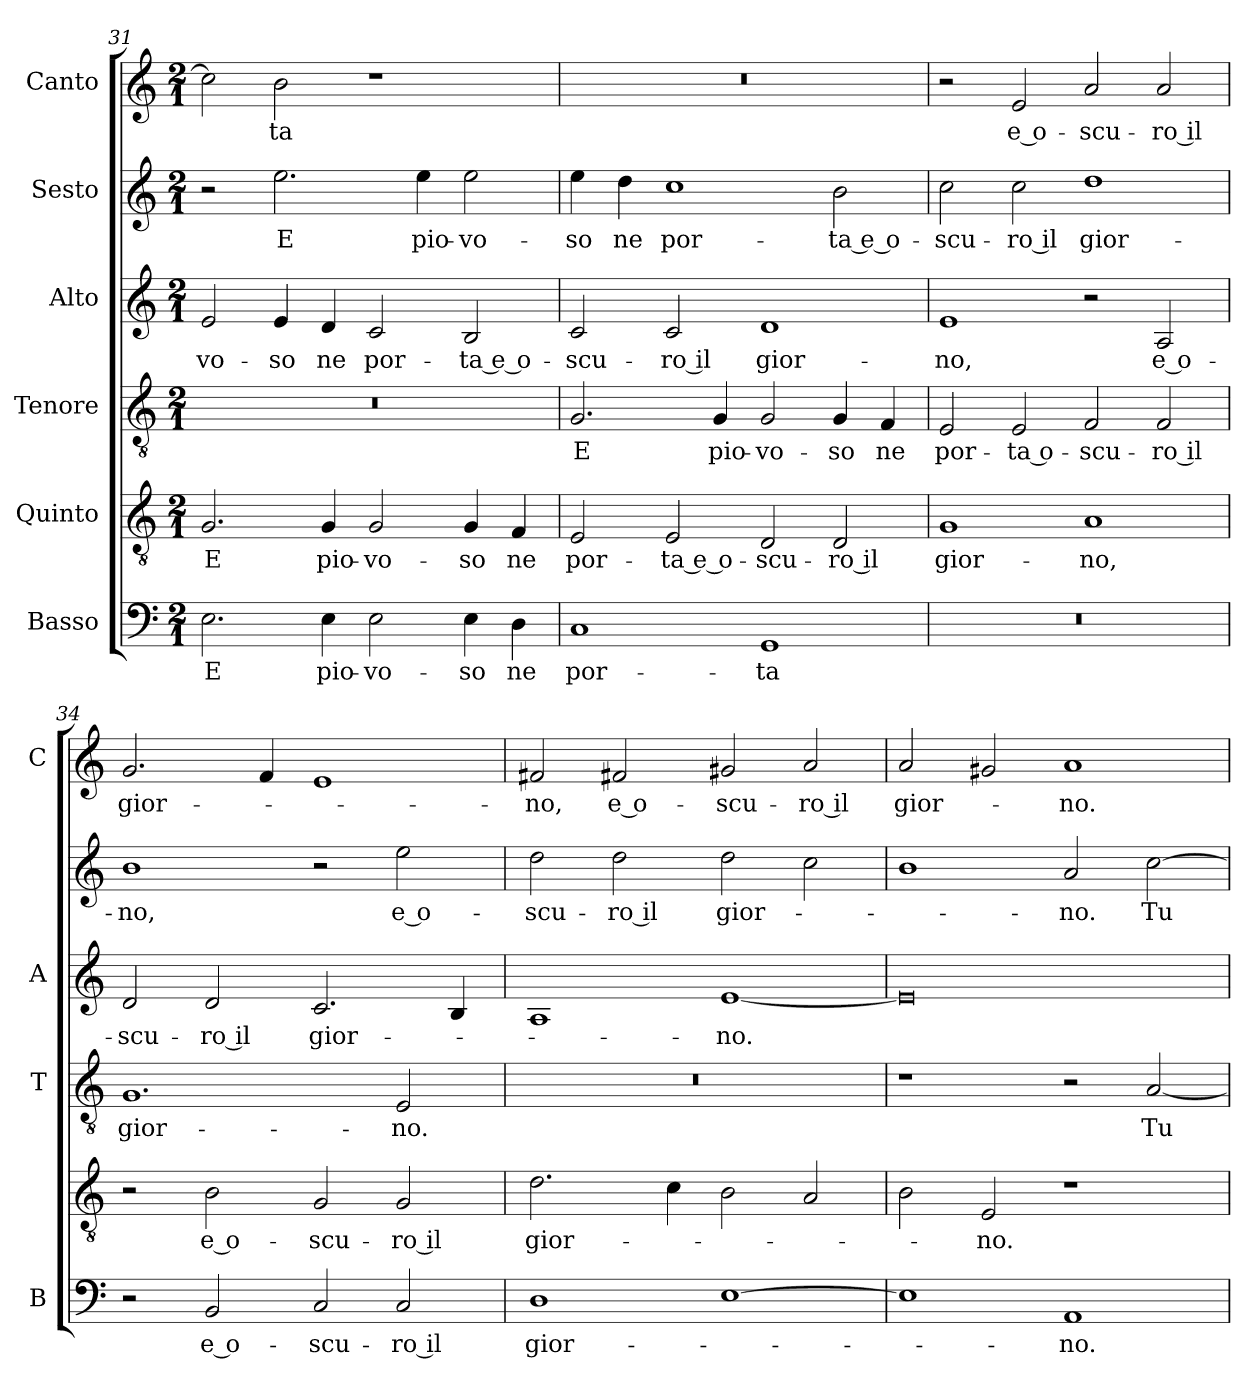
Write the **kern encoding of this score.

**kern	**text	**kern	**text	**kern	**text	**kern	**text	**kern	**text	**kern	**text
*part6	*part6	*part5	*part5	*part4	*part4	*part3	*part3	*part2	*part2	*part1	*part1
*staff6	*staff6	*staff5	*staff5	*staff4	*staff4	*staff3	*staff3	*staff2	*staff2	*staff1	*staff1
*I"Basso	*	*I"Quinto	*	*I"Tenore	*	*I"Alto	*	*I"Sesto	*	*I"Canto	*
*I'B	*	*	*	*I'T	*	*I'A	*	*	*	*I'C	*
*clefF4	*	*clefGv2	*	*clefGv2	*	*clefG2	*	*clefG2	*	*clefG2	*
*k[]	*	*k[]	*	*k[]	*	*k[]	*	*k[]	*	*k[]	*
*C:	*	*C:	*	*C:	*	*C:	*	*C:	*	*C:	*
*M2/1	*	*M2/1	*	*M2/1	*	*M2/1	*	*M2/1	*	*M2/1	*
=31	=31	=31	=31	=31	=31	=31	=31	=31	=31	=31	=31
2.E	E	2.G	E	0r	.	2e	-vo-	2r	.	2cc]	.
.	.	.	.	.	.	4e	-so	2.ee	E	2b	ta
4E	pio-	4G	pio-	.	.	4d	ne	.	.	.	.
2E	-vo-	2G	-vo-	.	.	2c	por-	.	.	1r	.
.	.	.	.	.	.	.	.	4ee	pio-	.	.
4E	-so	4G	-so	.	.	2B	-ta e o-	2ee	-vo-	.	.
4D	ne	4F	ne	.	.	.	.	.	.	.	.
=32	=32	=32	=32	=32	=32	=32	=32	=32	=32	=32	=32
1C	por-	2E	por-	2.G	E	2c	-scu-	4ee	-so	0r	.
.	.	.	.	.	.	.	.	4dd	ne	.	.
.	.	2E	-ta e o-	.	.	2c	-ro il	1cc	por-	.	.
.	.	.	.	4G	pio-	.	.	.	.	.	.
1GG	-ta	2D	-scu-	2G	-vo-	1d	gior-	.	.	.	.
.	.	2D	-ro il	4G	-so	.	.	2b	-ta e o-	.	.
.	.	.	.	4F	ne	.	.	.	.	.	.
=33	=33	=33	=33	=33	=33	=33	=33	=33	=33	=33	=33
0r	.	1G	gior-	2E	por-	1e	-no,	2cc	-scu-	2r	.
.	.	.	.	2E	-ta o-	.	.	2cc	-ro il	2e	e o-
.	.	1A	-no,	2F	-scu-	2r	.	1dd	gior-	2a	-scu-
.	.	.	.	2F	-ro il	2A	e o-	.	.	2a	-ro il
=34	=34	=34	=34	=34	=34	=34	=34	=34	=34	=34	=34
2r	.	2r	.	1.G	gior-	2d	-scu-	1b	-no,	2.g	gior-
2BB	e o-	2B	e o-	.	.	2d	-ro il	.	.	.	.
.	.	.	.	.	.	.	.	.	.	4f	.
2C	-scu-	2G	-scu-	.	.	2.c	gior-	2r	.	1e	.
2C	-ro il	2G	-ro il	2E	-no.	.	.	2ee	e o-	.	.
.	.	.	.	.	.	4B	.	.	.	.	.
=35	=35	=35	=35	=35	=35	=35	=35	=35	=35	=35	=35
1D	gior-	2.d	gior-	0r	.	1A	.	2dd	-scu-	2f#X	-no,
.	.	.	.	.	.	.	.	2dd	-ro il	2f#X	e o-
.	.	4c	.	.	.	.	.	.	.	.	.
[1E	.	2B	.	.	.	[1e	-no.	2dd	gior-	2g#X	-scu-
.	.	2A	.	.	.	.	.	2cc	.	2a	-ro il
=36	=36	=36	=36	=36	=36	=36	=36	=36	=36	=36	=36
1E]	.	2B	.	1r	.	0e]	.	1b	.	2a	gior-
.	.	2E	-no.	.	.	.	.	.	.	2g#X	.
1AA	-no.	1r	.	2r	.	.	.	2a	-no.	1a	-no.
.	.	.	.	[2A	Tu	.	.	[2cc	Tu	.	.
=	=	=	=	=	=	=	=	=	=	=	=
*-	*-	*-	*-	*-	*-	*-	*-	*-	*-	*-	*-
